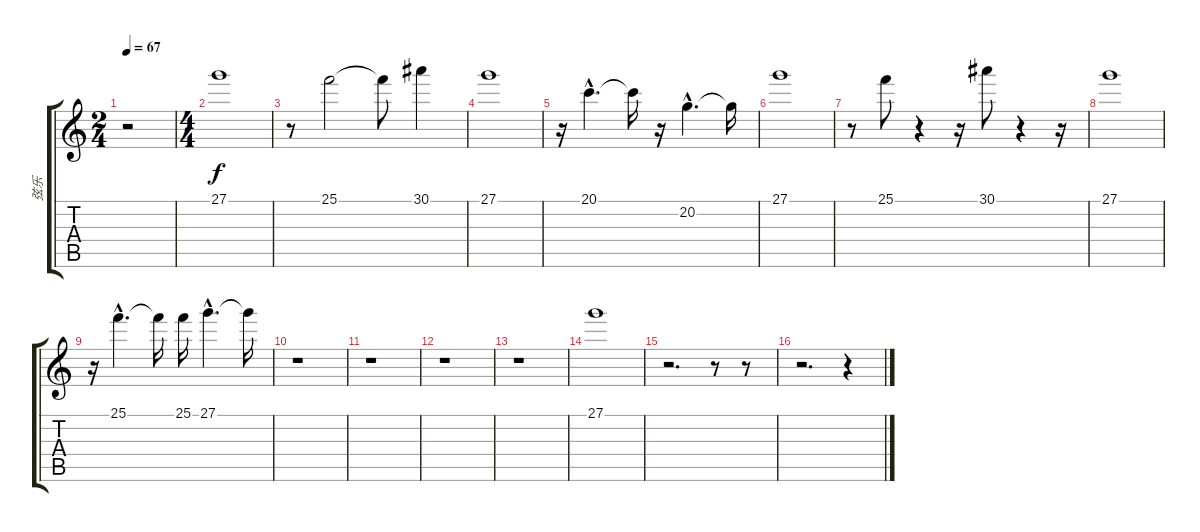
\track ("弦乐" "弦乐") {instrument lead1square}
\staff {score tabs}
\tuning (E4 B3 G3 D3 A2 E2) {hide}
\ts (2 4)
\tempo 67
\clef g2
\ks c
r.2{dy f instrument lead1square} |
\ts (4 4)
27.1.1{volume 12 balance 4 instrument lead1square} |
r.8 25.1.2 25.1{t}.8 30.1.4 |
27.1.1 |
r.16 20.1{hac}.4{d} 20.1{t}.16 r.16 20.2{hac}.4{d} 20.2{t}.16 |
27.1.1 |
r.8 25.1.8 r.4 r.16 30.1.8 r.4 r.16 |
27.1.1 |
r.16 25.1{hac}.4{d} 25.1{t}.16 25.1.16 27.1{hac}.4{d} 27.1{t}.16 |
r.1 |
r.1 |
r.1 |
r.1 |
27.1.1 |
r.2{d} r.8 r.8 |
r.2{d} r.4
